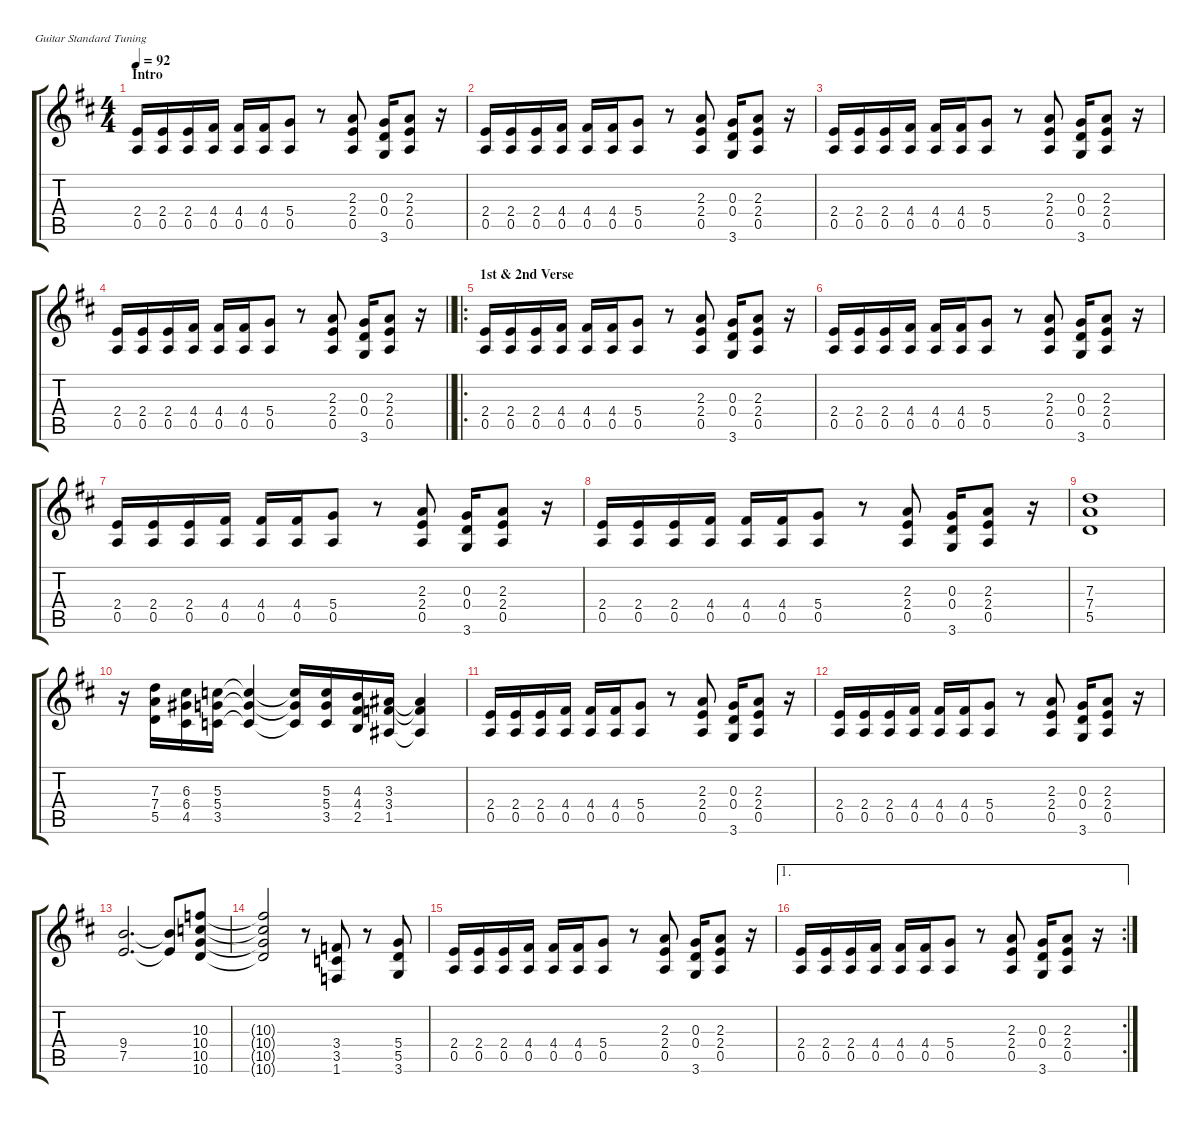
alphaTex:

\defaultSystemsLayout 4
\hideDynamics
\bracketExtendMode groupsimilarinstruments
\singleTrackTrackNamePolicy hidden
\multiTrackTrackNamePolicy hidden
\otherSystemsTrackNameOrientation horizontal
\track ("Rhythm Gtr" "dist.guit.") {mute instrument distortionguitar}
\staff {score tabs}
\tuning (E4 B3 G3 D3 A2 E2)
\ts (4 4)
\beaming (8 2 2 2 2)
\section ("" "Intro")
\tempo 92
\clef g2
\ks d
(2.4{acc forcenatural} 0.5{acc forcenatural}).16{dy f instrument distortionguitar beam Up} (2.4{acc forcenatural} 0.5{acc forcenatural}).16{beam Up} (2.4{acc forcenatural} 0.5{acc forcenatural}).16{beam Up} (4.4{acc #} 0.5{acc forcenatural}).16{beam Up} (4.4{acc #} 0.5{acc forcenatural}).16{beam Up} (4.4{acc #} 0.5{acc forcenatural}).16{beam Up} (5.4{acc forcenatural} 0.5{acc forcenatural}).8{beam Up} r.8{beam Up} (2.3{acc forcenatural} 2.4{acc forcenatural} 0.5{acc forcenatural}).8{beam Up} (0.3{acc forcenatural} 0.4{acc forcenatural} 3.6{acc forcenatural}).16{beam Up} (2.3{acc forcenatural} 2.4{acc forcenatural} 0.5{acc forcenatural}).8{beam Up} r.16{beam Up} |
(2.4{acc forcenatural} 0.5{acc forcenatural}).16{beam Up} (2.4{acc forcenatural} 0.5{acc forcenatural}).16{beam Up} (2.4{acc forcenatural} 0.5{acc forcenatural}).16{beam Up} (4.4{acc #} 0.5{acc forcenatural}).16{beam Up} (4.4{acc #} 0.5{acc forcenatural}).16{beam Up} (4.4{acc #} 0.5{acc forcenatural}).16{beam Up} (5.4{acc forcenatural} 0.5{acc forcenatural}).8{beam Up} r.8{beam Up} (2.3{acc forcenatural} 2.4{acc forcenatural} 0.5{acc forcenatural}).8{beam Up} (0.3{acc forcenatural} 0.4{acc forcenatural} 3.6{acc forcenatural}).16{beam Up} (2.3{acc forcenatural} 2.4{acc forcenatural} 0.5{acc forcenatural}).8{beam Up} r.16{beam Up} |
(2.4{acc forcenatural} 0.5{acc forcenatural}).16{beam Up} (2.4{acc forcenatural} 0.5{acc forcenatural}).16{beam Up} (2.4{acc forcenatural} 0.5{acc forcenatural}).16{beam Up} (4.4{acc #} 0.5{acc forcenatural}).16{beam Up} (4.4{acc #} 0.5{acc forcenatural}).16{beam Up} (4.4{acc #} 0.5{acc forcenatural}).16{beam Up} (5.4{acc forcenatural} 0.5{acc forcenatural}).8{beam Up} r.8{beam Up} (2.3{acc forcenatural} 2.4{acc forcenatural} 0.5{acc forcenatural}).8{beam Up} (0.3{acc forcenatural} 0.4{acc forcenatural} 3.6{acc forcenatural}).16{beam Up} (2.3{acc forcenatural} 2.4{acc forcenatural} 0.5{acc forcenatural}).8{beam Up} r.16{beam Up} |
\barLineRight lightlight
(2.4{acc forcenatural} 0.5{acc forcenatural}).16{beam Up} (2.4{acc forcenatural} 0.5{acc forcenatural}).16{beam Up} (2.4{acc forcenatural} 0.5{acc forcenatural}).16{beam Up} (4.4{acc #} 0.5{acc forcenatural}).16{beam Up} (4.4{acc #} 0.5{acc forcenatural}).16{beam Up} (4.4{acc #} 0.5{acc forcenatural}).16{beam Up} (5.4{acc forcenatural} 0.5{acc forcenatural}).8{beam Up} r.8{beam Up} (2.3{acc forcenatural} 2.4{acc forcenatural} 0.5{acc forcenatural}).8{beam Up} (0.3{acc forcenatural} 0.4{acc forcenatural} 3.6{acc forcenatural}).16{beam Up} (2.3{acc forcenatural} 2.4{acc forcenatural} 0.5{acc forcenatural}).8{beam Up} r.16{beam Up} |
\ro
\section ("" "1st & 2nd Verse")
(2.4{acc forcenatural} 0.5{acc forcenatural}).16{beam Up} (2.4{acc forcenatural} 0.5{acc forcenatural}).16{beam Up} (2.4{acc forcenatural} 0.5{acc forcenatural}).16{beam Up} (4.4{acc #} 0.5{acc forcenatural}).16{beam Up} (4.4{acc #} 0.5{acc forcenatural}).16{beam Up} (4.4{acc #} 0.5{acc forcenatural}).16{beam Up} (5.4{acc forcenatural} 0.5{acc forcenatural}).8{beam Up} r.8{beam Up} (2.3{acc forcenatural} 2.4{acc forcenatural} 0.5{acc forcenatural}).8{beam Up} (0.3{acc forcenatural} 0.4{acc forcenatural} 3.6{acc forcenatural}).16{beam Up} (2.3{acc forcenatural} 2.4{acc forcenatural} 0.5{acc forcenatural}).8{beam Up} r.16{beam Up} |
(2.4{acc forcenatural} 0.5{acc forcenatural}).16{beam Up} (2.4{acc forcenatural} 0.5{acc forcenatural}).16{beam Up} (2.4{acc forcenatural} 0.5{acc forcenatural}).16{beam Up} (4.4{acc #} 0.5{acc forcenatural}).16{beam Up} (4.4{acc #} 0.5{acc forcenatural}).16{beam Up} (4.4{acc #} 0.5{acc forcenatural}).16{beam Up} (5.4{acc forcenatural} 0.5{acc forcenatural}).8{beam Up} r.8{beam Up} (2.3{acc forcenatural} 2.4{acc forcenatural} 0.5{acc forcenatural}).8{beam Up} (0.3{acc forcenatural} 0.4{acc forcenatural} 3.6{acc forcenatural}).16{beam Up} (2.3{acc forcenatural} 2.4{acc forcenatural} 0.5{acc forcenatural}).8{beam Up} r.16{beam Up} |
(2.4{acc forcenatural} 0.5{acc forcenatural}).16{beam Up} (2.4{acc forcenatural} 0.5{acc forcenatural}).16{beam Up} (2.4{acc forcenatural} 0.5{acc forcenatural}).16{beam Up} (4.4{acc #} 0.5{acc forcenatural}).16{beam Up} (4.4{acc #} 0.5{acc forcenatural}).16{beam Up} (4.4{acc #} 0.5{acc forcenatural}).16{beam Up} (5.4{acc forcenatural} 0.5{acc forcenatural}).8{beam Up} r.8{beam Up} (2.3{acc forcenatural} 2.4{acc forcenatural} 0.5{acc forcenatural}).8{beam Up} (0.3{acc forcenatural} 0.4{acc forcenatural} 3.6{acc forcenatural}).16{beam Up} (2.3{acc forcenatural} 2.4{acc forcenatural} 0.5{acc forcenatural}).8{beam Up} r.16{beam Up} |
(2.4{acc forcenatural} 0.5{acc forcenatural}).16{beam Up} (2.4{acc forcenatural} 0.5{acc forcenatural}).16{beam Up} (2.4{acc forcenatural} 0.5{acc forcenatural}).16{beam Up} (4.4{acc #} 0.5{acc forcenatural}).16{beam Up} (4.4{acc #} 0.5{acc forcenatural}).16{beam Up} (4.4{acc #} 0.5{acc forcenatural}).16{beam Up} (5.4{acc forcenatural} 0.5{acc forcenatural}).8{beam Up} r.8{beam Up} (2.3{acc forcenatural} 2.4{acc forcenatural} 0.5{acc forcenatural}).8{beam Up} (0.3{acc forcenatural} 0.4{acc forcenatural} 3.6{acc forcenatural}).16{beam Up} (2.3{acc forcenatural} 2.4{acc forcenatural} 0.5{acc forcenatural}).8{beam Up} r.16{beam Up} |
(7.3{acc forcenatural} 7.4{acc forcenatural} 5.5{acc forcenatural}).1{beam Up} |
r.16{beam Down} (7.3{acc forcenatural} 7.4{acc forcenatural} 5.5{acc forcenatural}).16{beam Up} (6.3{acc #} 6.4{acc #} 4.5{acc #}).16{beam Up} (5.3{acc forcenatural} 5.4{acc forcenatural} 3.5{acc forcenatural}).16{beam Up} (5.3{t acc forcenatural} 5.4{t acc forcenatural} 3.5{t acc forcenatural}).4{beam Up} (5.3{t acc forcenatural} 5.4{t acc forcenatural} 3.5{t acc forcenatural}).16{beam Up} (5.3{acc forcenatural} 5.4{acc forcenatural} 3.5{acc forcenatural}).16{beam Up} (4.3{acc forcenatural} 4.4{acc #} 2.5{acc forcenatural}).16{beam Up} (3.3{acc #} 3.4{acc forcenatural} 1.5{acc #}).16{beam Up} (3.3{t acc #} 3.4{t acc forcenatural} 1.5{t acc #}).4{beam Up} |
(2.4{acc forcenatural} 0.5{acc forcenatural}).16{beam Up} (2.4{acc forcenatural} 0.5{acc forcenatural}).16{beam Up} (2.4{acc forcenatural} 0.5{acc forcenatural}).16{beam Up} (4.4{acc #} 0.5{acc forcenatural}).16{beam Up} (4.4{acc #} 0.5{acc forcenatural}).16{beam Up} (4.4{acc #} 0.5{acc forcenatural}).16{beam Up} (5.4{acc forcenatural} 0.5{acc forcenatural}).8{beam Up} r.8{beam Up} (2.3{acc forcenatural} 2.4{acc forcenatural} 0.5{acc forcenatural}).8{beam Up} (0.3{acc forcenatural} 0.4{acc forcenatural} 3.6{acc forcenatural}).16{beam Up} (2.3{acc forcenatural} 2.4{acc forcenatural} 0.5{acc forcenatural}).8{beam Up} r.16{beam Up} |
(2.4{acc forcenatural} 0.5{acc forcenatural}).16{beam Up} (2.4{acc forcenatural} 0.5{acc forcenatural}).16{beam Up} (2.4{acc forcenatural} 0.5{acc forcenatural}).16{beam Up} (4.4{acc #} 0.5{acc forcenatural}).16{beam Up} (4.4{acc #} 0.5{acc forcenatural}).16{beam Up} (4.4{acc #} 0.5{acc forcenatural}).16{beam Up} (5.4{acc forcenatural} 0.5{acc forcenatural}).8{beam Up} r.8{beam Up} (2.3{acc forcenatural} 2.4{acc forcenatural} 0.5{acc forcenatural}).8{beam Up} (0.3{acc forcenatural} 0.4{acc forcenatural} 3.6{acc forcenatural}).16{beam Up} (2.3{acc forcenatural} 2.4{acc forcenatural} 0.5{acc forcenatural}).8{beam Up} r.16{beam Up} |
(9.4{acc forcenatural} 7.5{acc forcenatural}).2{d beam Up} (9.4{t acc forcenatural} 7.5{t acc forcenatural}).8{beam Up} (10.3{acc forcenatural} 10.4{acc forcenatural} 10.5{acc forcenatural} 10.6{acc forcenatural}).8{beam Up} |
(10.3{t acc forcenatural} 10.4{t acc forcenatural} 10.5{t acc forcenatural} 10.6{t acc forcenatural}).2{beam Up} r.8{beam Up} (3.4{acc forcenatural} 3.5{acc forcenatural} 1.6{acc forcenatural}).8{beam Up} r.8{beam Up} (5.4{acc forcenatural} 5.5{acc forcenatural} 3.6{acc forcenatural}).8{beam Up} |
(2.4{acc forcenatural} 0.5{acc forcenatural}).16{beam Up} (2.4{acc forcenatural} 0.5{acc forcenatural}).16{beam Up} (2.4{acc forcenatural} 0.5{acc forcenatural}).16{beam Up} (4.4{acc #} 0.5{acc forcenatural}).16{beam Up} (4.4{acc #} 0.5{acc forcenatural}).16{beam Up} (4.4{acc #} 0.5{acc forcenatural}).16{beam Up} (5.4{acc forcenatural} 0.5{acc forcenatural}).8{beam Up} r.8{beam Up} (2.3{acc forcenatural} 2.4{acc forcenatural} 0.5{acc forcenatural}).8{beam Up} (0.3{acc forcenatural} 0.4{acc forcenatural} 3.6{acc forcenatural}).16{beam Up} (2.3{acc forcenatural} 2.4{acc forcenatural} 0.5{acc forcenatural}).8{beam Up} r.16{beam Up} |
\ae 1
\rc 2
(2.4{acc forcenatural} 0.5{acc forcenatural}).16{beam Up} (2.4{acc forcenatural} 0.5{acc forcenatural}).16{beam Up} (2.4{acc forcenatural} 0.5{acc forcenatural}).16{beam Up} (4.4{acc #} 0.5{acc forcenatural}).16{beam Up} (4.4{acc #} 0.5{acc forcenatural}).16{beam Up} (4.4{acc #} 0.5{acc forcenatural}).16{beam Up} (5.4{acc forcenatural} 0.5{acc forcenatural}).8{beam Up} r.8{beam Up} (2.3{acc forcenatural} 2.4{acc forcenatural} 0.5{acc forcenatural}).8{beam Up} (0.3{acc forcenatural} 0.4{acc forcenatural} 3.6{acc forcenatural}).16{beam Up} (2.3{acc forcenatural} 2.4{acc forcenatural} 0.5{acc forcenatural}).8{beam Up} r.16{beam Up}
